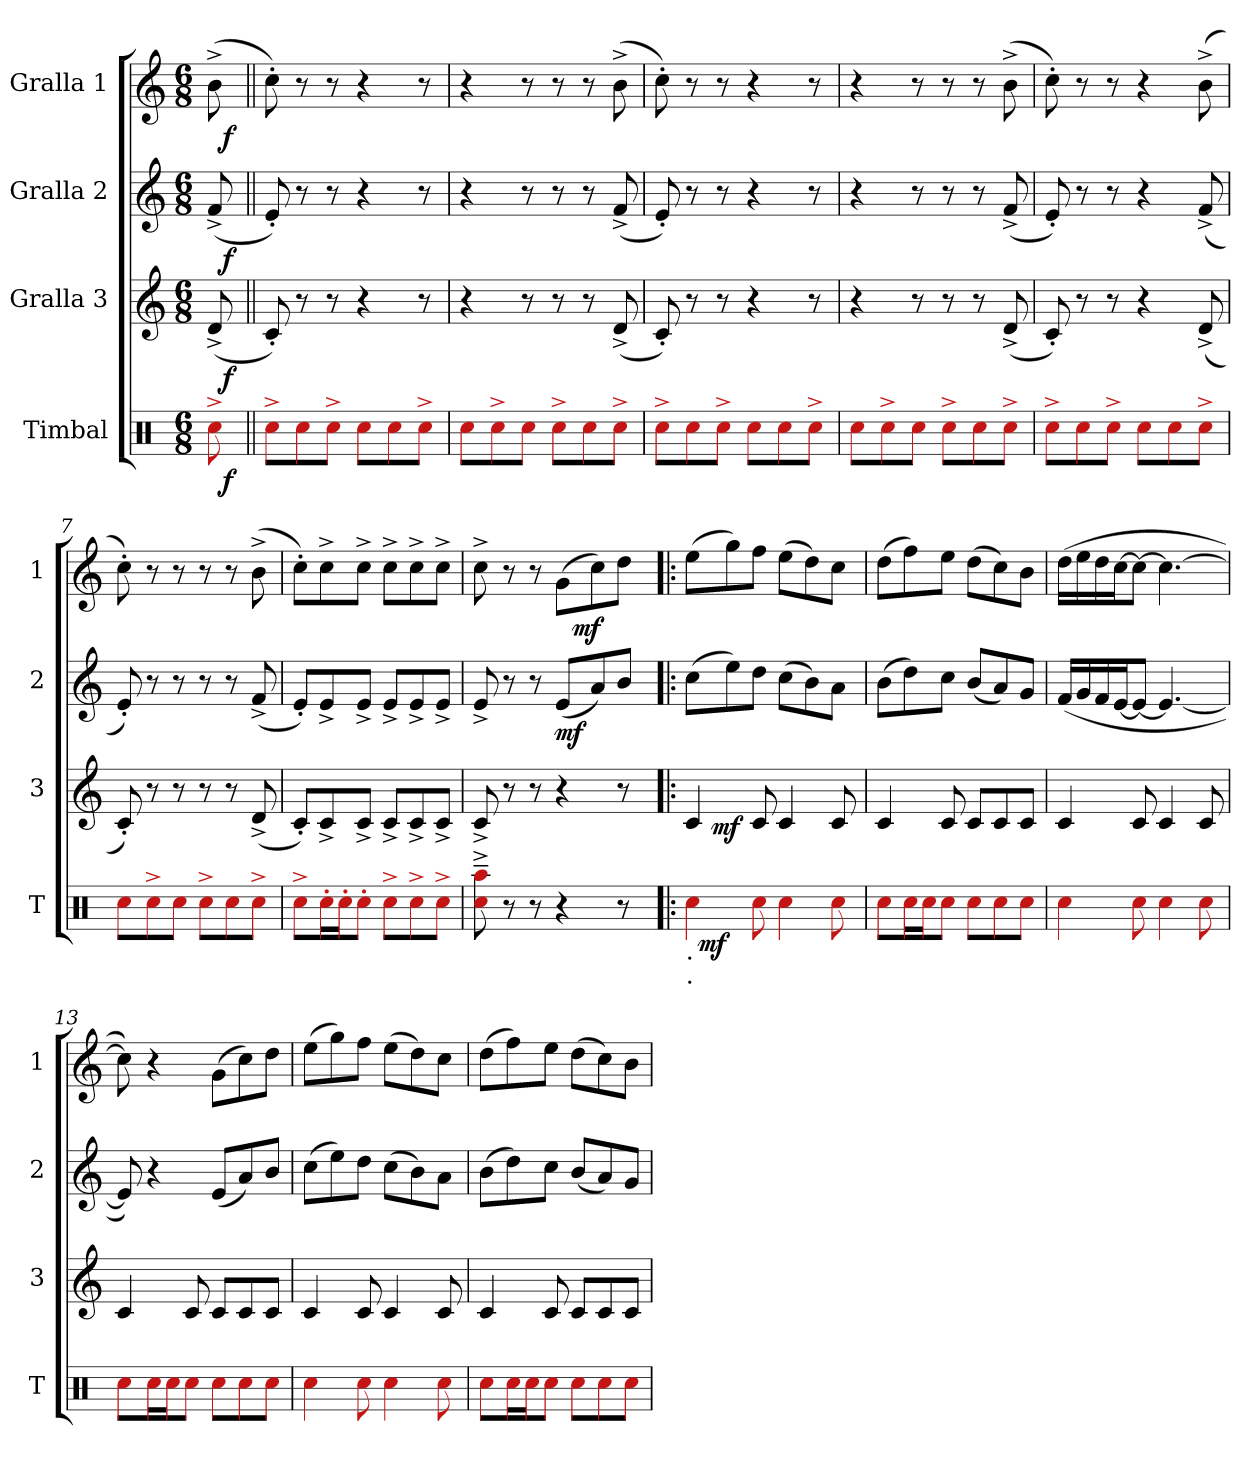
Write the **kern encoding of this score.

**kern	**dynam	**kern	**dynam	**kern	**dynam	**kern	**dynam
*part4	*part4	*part3	*part3	*part2	*part2	*part1	*part1
*staff4	*staff4	*staff3	*staff3	*staff2	*staff2	*staff1	*staff1
*I"Timbal	*	*I"Gralla 3	*	*I"Gralla 2	*	*I"Gralla 1	*
*I'T	*	*I'3	*	*I'2	*	*I'1	*
*clefX	*	*clefG2	*	*clefG2	*	*clefG2	*
*k[]	*	*k[]	*	*k[]	*	*k[]	*
*M6/8	*	*M6/8	*	*M6/8	*	*M6/8	*
*MM120	*	*MM120	*	*MM120	*	*MM120	*
=1	=1	=1	=1	=1	=1	=1	=1
*^	*	*^	*	*^	*	*^	*
8cc^\	24ryy	.	(<8d^/	24ryy	.	(<8f^/	24ryy	.	(>8b^\	24ryy	.
!	!	!LO:DY:b	!	!	!LO:DY:b	!	!	!LO:DY:b	!	!	!LO:DY:b
.	12ryy	f	.	12ryy	f	.	12ryy	f	.	12ryy	f
*v	*v	*	*	*	*	*v	*v	*	*v	*v	*
*	*	*v	*v	*	*	*	*	*
=2||	=2||	=2||	=2||	=2||	=2||	=2||	=2||
8cc^\L	.	8c'/)	.	8e'/)	.	8cc'\)	.
8cc\	.	8r	.	8r	.	8r	.
8cc^\J	.	8r	.	8r	.	8r	.
8cc\L	.	4r	.	4r	.	4r	.
8cc\	.	.	.	.	.	.	.
8cc^\J	.	8r	.	8r	.	8r	.
=3	=3	=3	=3	=3	=3	=3	=3
8cc\L	.	4r	.	4r	.	4r	.
8cc^\	.	.	.	.	.	.	.
8cc\J	.	8r	.	8r	.	8r	.
8cc^\L	.	8r	.	8r	.	8r	.
8cc\	.	8r	.	8r	.	8r	.
8cc^\J	.	(<8d^/	.	(<8f^/	.	(>8b^\	.
=4	=4	=4	=4	=4	=4	=4	=4
8cc^\L	.	8c'/)	.	8e'/)	.	8cc'\)	.
8cc\	.	8r	.	8r	.	8r	.
8cc^\J	.	8r	.	8r	.	8r	.
8cc\L	.	4r	.	4r	.	4r	.
8cc\	.	.	.	.	.	.	.
8cc^\J	.	8r	.	8r	.	8r	.
=5	=5	=5	=5	=5	=5	=5	=5
8cc\L	.	4r	.	4r	.	4r	.
8cc^\	.	.	.	.	.	.	.
8cc\J	.	8r	.	8r	.	8r	.
8cc^\L	.	8r	.	8r	.	8r	.
8cc\	.	8r	.	8r	.	8r	.
8cc^\J	.	(<8d^/	.	(<8f^/	.	(>8b^\	.
=6	=6	=6	=6	=6	=6	=6	=6
8cc^\L	.	8c'/)	.	8e'/)	.	8cc'\)	.
8cc\	.	8r	.	8r	.	8r	.
8cc^\J	.	8r	.	8r	.	8r	.
8cc\L	.	4r	.	4r	.	4r	.
8cc\	.	.	.	.	.	.	.
8cc^\J	.	(<8d^/	.	(<8f^/	.	(>8b^\	.
!!LO:LB:g=z
=7	=7	=7	=7	=7	=7	=7	=7
8cc\L	.	8c'/)	.	8e'/)	.	8cc'\)	.
8cc^\	.	8r	.	8r	.	8r	.
8cc\J	.	8r	.	8r	.	8r	.
8cc^\L	.	8r	.	8r	.	8r	.
8cc\	.	8r	.	8r	.	8r	.
8cc^\J	.	(<8d^/	.	(<8f^/	.	(>8b^\	.
=8	=8	=8	=8	=8	=8	=8	=8
8cc^\L	.	8c'/L)	.	8e'/L)	.	8cc'\L)	.
16cc'\L	.	8c^/	.	8e^/	.	8cc^\	.
16cc'\J	.	.	.	.	.	.	.
8cc'\J	.	8c^/J	.	8e^/J	.	8cc^\J	.
8cc^\L	.	8c^/L	.	8e^/L	.	8cc^\L	.
8cc^\	.	8c^/	.	8e^/	.	8cc^\	.
8cc^\J	.	8c^/J	.	8e^/J	.	8cc^\J	.
=9	=9	=9	=9	=9	=9	=9	=9
*	*	*	*	*	*	*^	*
8cc\~^ 8aa\~^	.	8c^/	.	8e^/	.	8cc^\	4..ryy	.
8r	.	8r	.	8r	.	8r	.	.
8r	.	8r	.	8r	.	8r	.	.
!	!	!	!	!	!LO:DY:b	!	!	!
4r	.	4r	.	(<8e/L	mf	(>8g\L	.	.
!	!	!	!	!	!	!	!	!LO:DY:b
.	.	.	.	.	.	.	4ryy	mf
.	.	.	.	8a/)	.	8cc\)	.	.
8r	.	8r	.	8b/J	.	8dd\J	.	.
.	.	.	.	.	.	.	16ryy	.
=10!|:	=10!|:	=10!|:	=10!|:	=10!|:	=10!|:	=10!|:	=10!|:	=10!|:
*^	*	*^	*	*	*	*	*	*
!LO:TX:b:t=.	!	!	!	!	!	!	!	!	!	!
!LO:TX:b:t=.	!	!	!	!	!	!	!	!	!	!
*	*	*	*	*	*	*	*	*v	*v	*
4cc\	24ryy	.	4c/	12ryy	.	(>8cc\L	.	(>8ee\L	.
!	!	!LO:DY:b	!	!	!	!	!	!	!
.	3%2ryy	mf	.	.	.	.	.	.	.
!	!	!	!	!	!LO:DY:b	!	!	!	!
.	.	.	.	3%2ryy	mf	.	.	.	.
.	.	.	.	.	.	8ee\)	.	8gg\)	.
8cc\	.	.	8c/	.	.	8dd\J	.	8ff\J	.
4cc\	.	.	4c/	.	.	(>8cc\L	.	(>8ee\L	.
.	.	.	.	.	.	8b\)	.	8dd\)	.
8cc\	.	.	8c/	.	.	8a\J	.	8cc\J	.
.	24ryy	.	.	.	.	.	.	.	.
*v	*v	*	*	*	*	*	*	*	*
*	*	*v	*v	*	*	*	*	*
=11	=11	=11	=11	=11	=11	=11	=11
8cc\L	.	4c/	.	(>8b\L	.	(>8dd\L	.
16cc\L	.	.	.	8dd\)	.	8ff\)	.
16cc\J	.	.	.	.	.	.	.
8cc\J	.	8c/	.	8cc\J	.	8ee\J	.
8cc\L	.	8c/L	.	(<8b/L	.	(>8dd\L	.
8cc\	.	8c/	.	8a/)	.	8cc\)	.
8cc\J	.	8c/J	.	8g/J	.	8b\J	.
!!LO:LB:g=z
=12	=12	=12	=12	=12	=12	=12	=12
4cc\	.	4c/	.	(<16f/LL	.	(>16dd\LL	.
.	.	.	.	16g/	.	16ee\	.
.	.	.	.	16f/	.	16dd\	.
.	.	.	.	[16e/J	.	[16cc\J	.
8cc\	.	8c/	.	8e/J_	.	8cc\J_	.
4cc\	.	4c/	.	4.e/_	.	4.cc\_	.
8cc\	.	8c/	.	.	.	.	.
=13	=13	=13	=13	=13	=13	=13	=13
8cc\L	.	4c/	.	8e/])	.	8cc\])	.
16cc\L	.	.	.	4r	.	4r	.
16cc\J	.	.	.	.	.	.	.
8cc\J	.	8c/	.	.	.	.	.
8cc\L	.	8c/L	.	(<8e/L	.	(>8g\L	.
8cc\	.	8c/	.	8a/)	.	8cc\)	.
8cc\J	.	8c/J	.	8b/J	.	8dd\J	.
=14	=14	=14	=14	=14	=14	=14	=14
4cc\	.	4c/	.	(>8cc\L	.	(>8ee\L	.
.	.	.	.	8ee\)	.	8gg\)	.
8cc\	.	8c/	.	8dd\J	.	8ff\J	.
4cc\	.	4c/	.	(>8cc\L	.	(>8ee\L	.
.	.	.	.	8b\)	.	8dd\)	.
8cc\	.	8c/	.	8a\J	.	8cc\J	.
=15	=15	=15	=15	=15	=15	=15	=15
8cc\L	.	4c/	.	(>8b\L	.	(>8dd\L	.
16cc\L	.	.	.	8dd\)	.	8ff\)	.
16cc\J	.	.	.	.	.	.	.
8cc\J	.	8c/	.	8cc\J	.	8ee\J	.
8cc\L	.	8c/L	.	(<8b/L	.	(>8dd\L	.
8cc\	.	8c/	.	8a/)	.	8cc\)	.
8cc\J	.	8c/J	.	8g/J	.	8b\J	.
=	=	=	=	=	=	=	=
*-	*-	*-	*-	*-	*-	*-	*-
